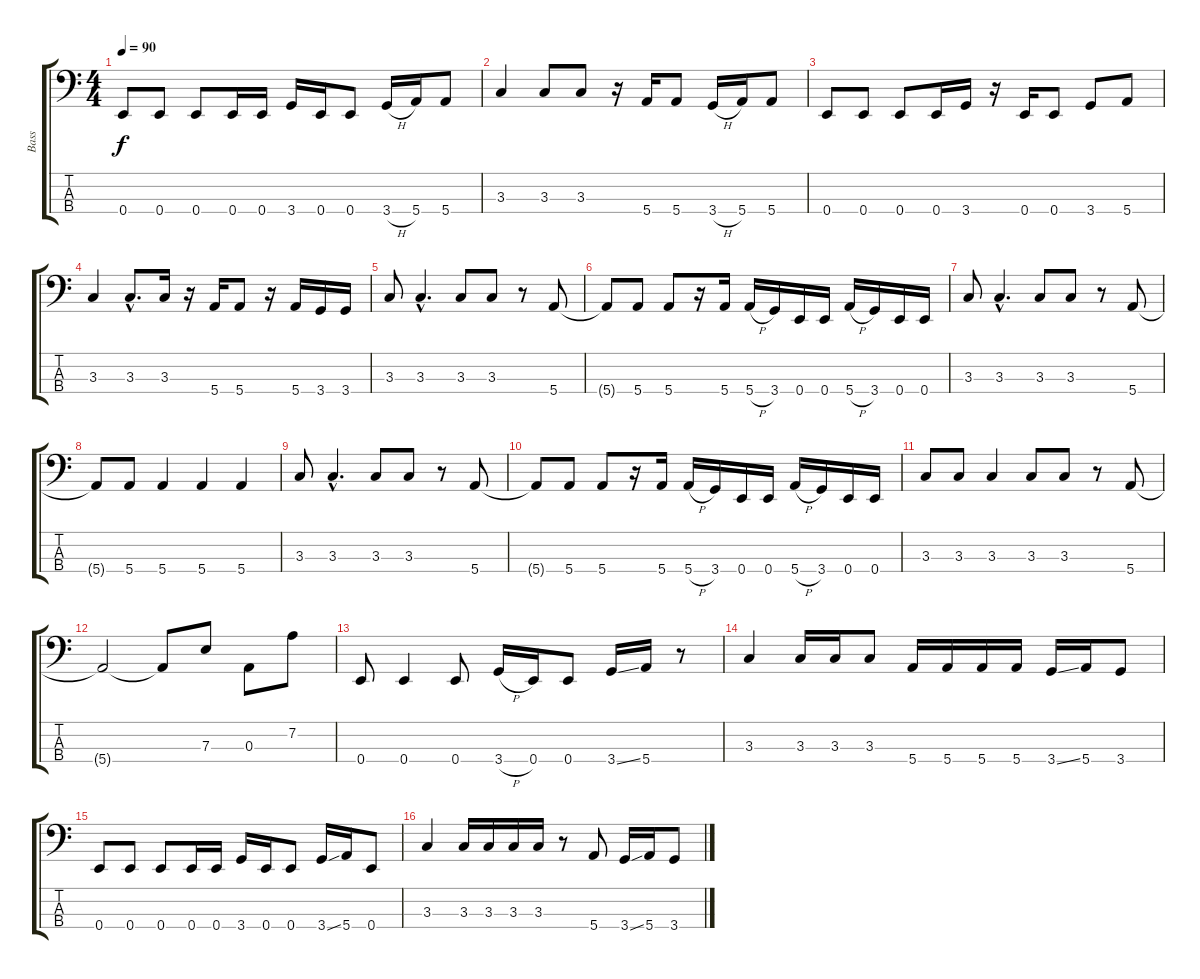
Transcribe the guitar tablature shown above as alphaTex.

\track ("Bass" "Bass") {instrument electricbassfinger}
\staff {score tabs}
\tuning (G2 D2 A1 E1) {hide}
\ts (4 4)
\tempo 90
\clef f4
\ks c
0.4.8{dy f} 0.4.8 0.4.8 0.4.16 0.4.16 3.4.16 0.4.16 0.4.8 3.4{h}.16 5.4.16 5.4.8 |
3.3.4 3.3.8 3.3.8 r.16 5.4.16 5.4.8 3.4{h}.16 5.4.16 5.4.8 |
0.4.8 0.4.8 0.4.8 0.4.16 3.4.16 r.16 0.4.16 0.4.8 3.4.8 5.4.8 |
3.3.4 3.3{hac}.8{d} 3.3.16 r.16 5.4.16 5.4.8 r.16 5.4.16 3.4.16 3.4.16 |
3.3.8 3.3{hac}.4{d} 3.3.8 3.3.8 r.8 5.4.8 |
5.4{t}.8 5.4.8 5.4.8 r.16 5.4.16 5.4{h}.16 3.4.16 0.4.16 0.4.16 5.4{h}.16 3.4.16 0.4.16 0.4.16 |
3.3.8 3.3{hac}.4{d} 3.3.8 3.3.8 r.8 5.4.8 |
5.4{t}.8 5.4.8 5.4.4 5.4.4 5.4.4 |
3.3.8 3.3{hac}.4{d} 3.3.8 3.3.8 r.8 5.4.8 |
5.4{t}.8 5.4.8 5.4.8 r.16 5.4.16 5.4{h}.16 3.4.16 0.4.16 0.4.16 5.4{h}.16 3.4.16 0.4.16 0.4.16 |
3.3.8 3.3.8 3.3.4 3.3.8 3.3.8 r.8 5.4.8 |
5.4{t}.2 5.4{t}.8 7.3.8 0.3.8 7.2.8 |
0.4.8 0.4.4 0.4.8 3.4{h}.16 0.4.16 0.4.8 3.4{ss}.16 5.4.16 r.8 |
3.3.4 3.3.16 3.3.16 3.3.8 5.4.16 5.4.16 5.4.16 5.4.16 3.4{ss}.16 5.4.16 3.4.8 |
0.4.8 0.4.8 0.4.8 0.4.16 0.4.16 3.4.16 0.4.16 0.4.8 3.4{ss}.16 5.4.16 0.4.8 |
3.3.4 3.3.16 3.3.16 3.3.16 3.3.16 r.8 5.4.8 3.4{ss}.16 5.4.16 3.4.8
